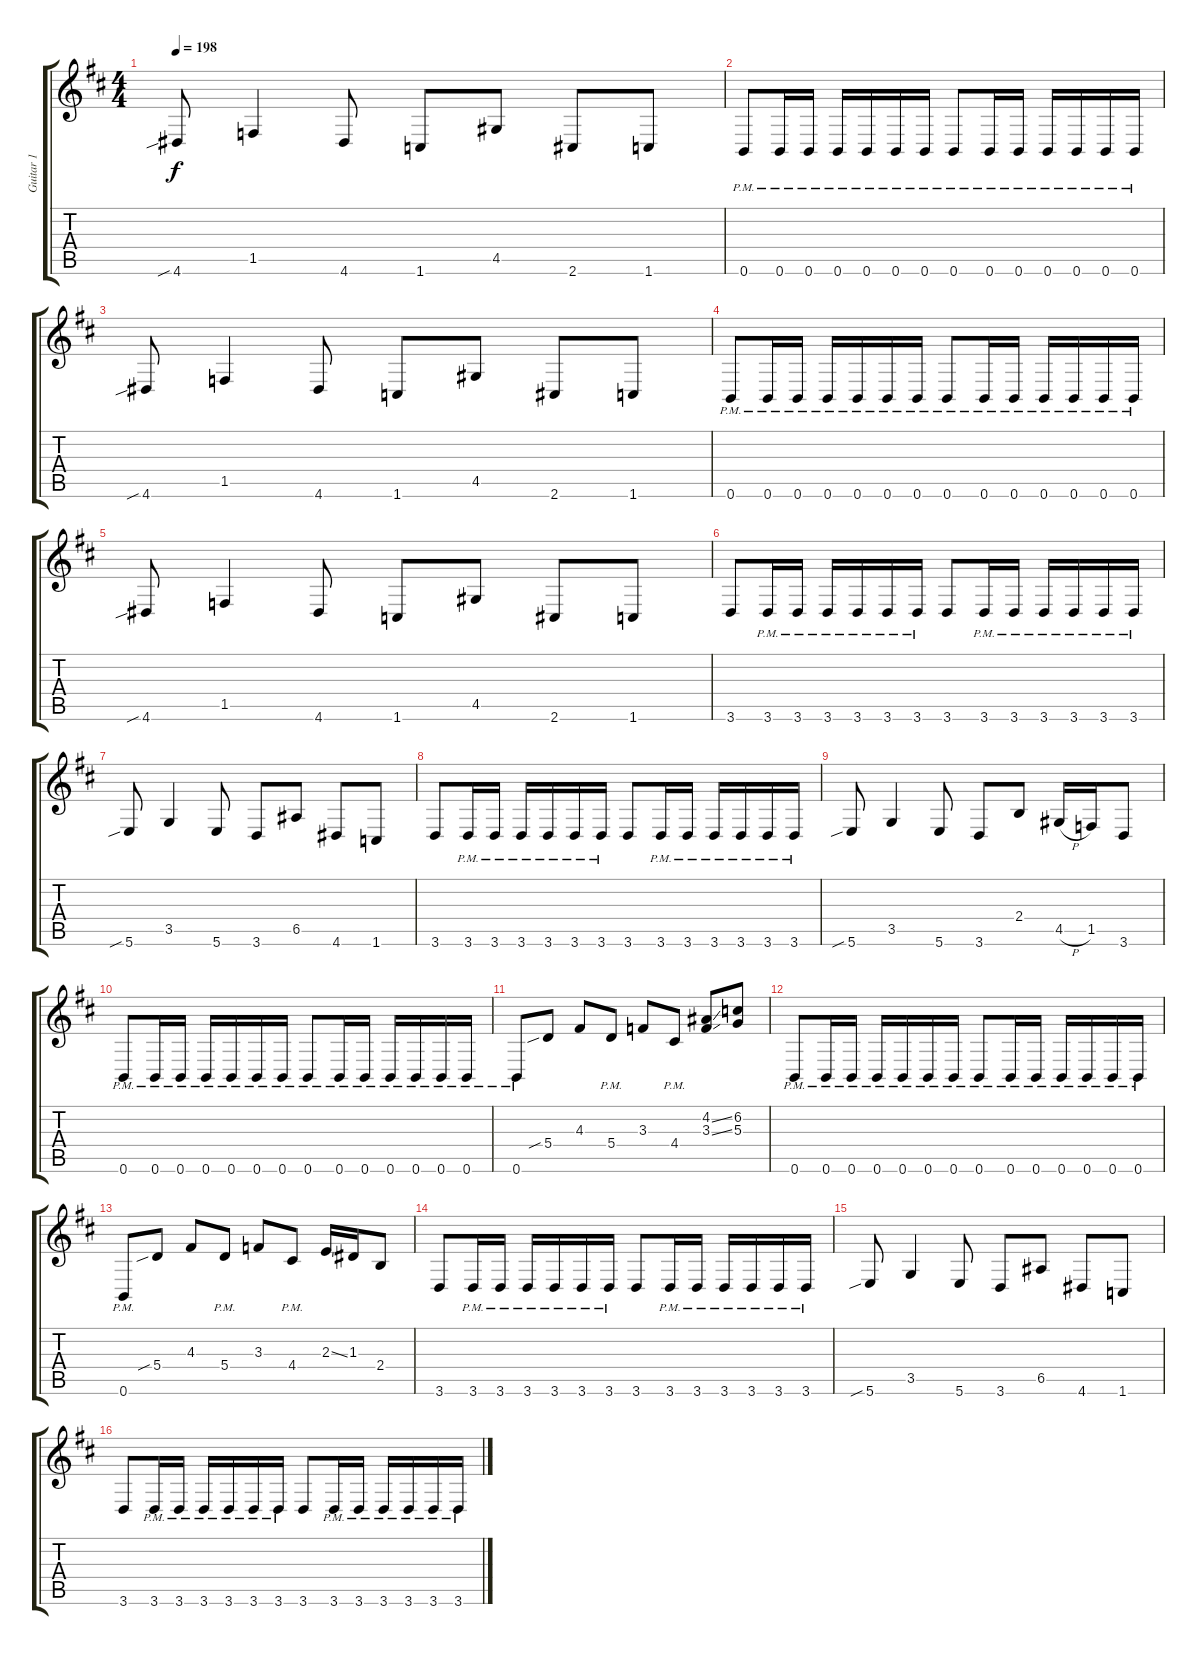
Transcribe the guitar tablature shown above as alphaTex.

\track ("Guitar 1" "Guitar 1") {instrument distortionguitar}
\staff {score tabs}
\tuning (B3 Gb3 D3 A2 E2 B1) {hide}
\ts (4 4)
\tempo 198
\clef g2
\ks d
4.6{sib}.8{dy f} 1.5.4 4.6.8 1.6.8 4.5.8 2.6.8 1.6.8 |
0.6{pm}.8 0.6{pm}.16 0.6{pm}.16 0.6{pm}.16 0.6{pm}.16 0.6{pm}.16 0.6{pm}.16 0.6{pm}.8 0.6{pm}.16 0.6{pm}.16 0.6{pm}.16 0.6{pm}.16 0.6{pm}.16 0.6{pm}.16 |
4.6{sib}.8 1.5.4 4.6.8 1.6.8 4.5.8 2.6.8 1.6.8 |
0.6{pm}.8 0.6{pm}.16 0.6{pm}.16 0.6{pm}.16 0.6{pm}.16 0.6{pm}.16 0.6{pm}.16 0.6{pm}.8 0.6{pm}.16 0.6{pm}.16 0.6{pm}.16 0.6{pm}.16 0.6{pm}.16 0.6{pm}.16 |
4.6{sib}.8 1.5.4 4.6.8 1.6.8 4.5.8 2.6.8 1.6.8 |
3.6.8 3.6{pm}.16 3.6{pm}.16 3.6{pm}.16 3.6{pm}.16 3.6{pm}.16 3.6{pm}.16 3.6.8 3.6{pm}.16 3.6{pm}.16 3.6{pm}.16 3.6{pm}.16 3.6{pm}.16 3.6{pm}.16 |
5.6{sib}.8 3.5.4 5.6.8 3.6.8 6.5.8 4.6.8 1.6.8 |
3.6.8 3.6{pm}.16 3.6{pm}.16 3.6{pm}.16 3.6{pm}.16 3.6{pm}.16 3.6{pm}.16 3.6.8 3.6{pm}.16 3.6{pm}.16 3.6{pm}.16 3.6{pm}.16 3.6{pm}.16 3.6{pm}.16 |
5.6{sib}.8 3.5.4 5.6.8 3.6.8 2.4.8 4.5{h}.16 1.5.16 3.6.8 |
0.6{pm}.8 0.6{pm}.16 0.6{pm}.16 0.6{pm}.16 0.6{pm}.16 0.6{pm}.16 0.6{pm}.16 0.6{pm}.8 0.6{pm}.16 0.6{pm}.16 0.6{pm}.16 0.6{pm}.16 0.6{pm}.16 0.6{pm}.16 |
0.6{pm}.8 5.4{sib}.8 4.3.8 5.4{pm}.8 3.3.8 4.4{pm}.8 (4.2{ss} 3.3{ss}).8 (6.2 5.3).8 |
0.6{pm}.8 0.6{pm}.16 0.6{pm}.16 0.6{pm}.16 0.6{pm}.16 0.6{pm}.16 0.6{pm}.16 0.6{pm}.8 0.6{pm}.16 0.6{pm}.16 0.6{pm}.16 0.6{pm}.16 0.6{pm}.16 0.6{pm}.16 |
0.6{pm}.8 5.4{sib}.8 4.3.8 5.4{pm}.8 3.3.8 4.4{pm}.8 2.3{ss}.16 1.3.16 2.4.8 |
3.6.8 3.6{pm}.16 3.6{pm}.16 3.6{pm}.16 3.6{pm}.16 3.6{pm}.16 3.6{pm}.16 3.6.8 3.6{pm}.16 3.6{pm}.16 3.6{pm}.16 3.6{pm}.16 3.6{pm}.16 3.6{pm}.16 |
5.6{sib}.8 3.5.4 5.6.8 3.6.8 6.5.8 4.6.8 1.6.8 |
3.6.8 3.6{pm}.16 3.6{pm}.16 3.6{pm}.16 3.6{pm}.16 3.6{pm}.16 3.6{pm}.16 3.6.8 3.6{pm}.16 3.6{pm}.16 3.6{pm}.16 3.6{pm}.16 3.6{pm}.16 3.6{pm}.16
